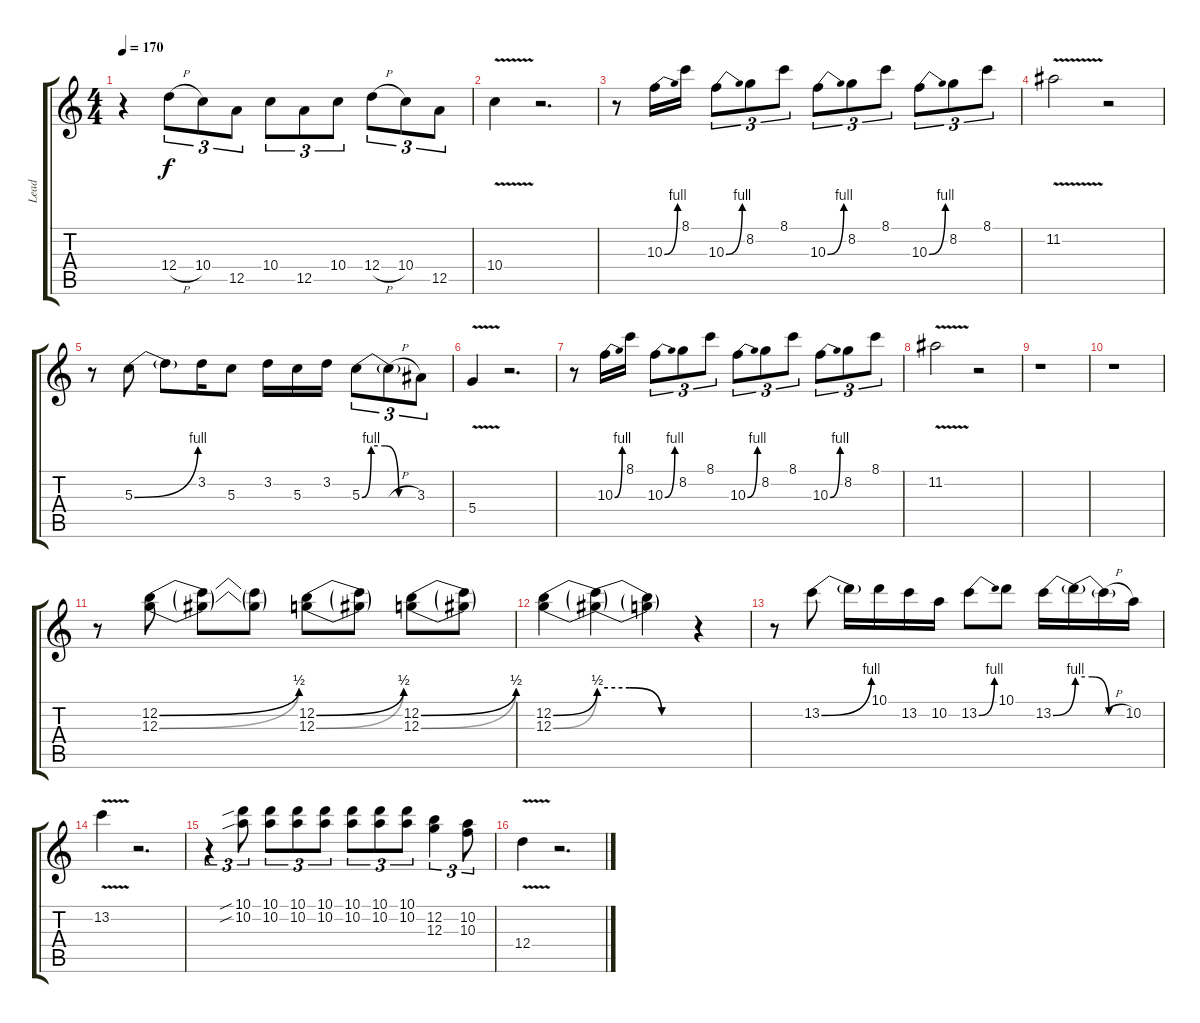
\track ("Lead" "Lead") {instrument overdrivenguitar}
\staff {score tabs}
\tuning (E4 B3 G3 D3 A2 E2) {hide}
\ts (4 4)
\tempo 170
\clef g2
\ks c
r.4{dy f} 12.4{h}.8{tu (3 2)} 10.4.8{tu (3 2)} 12.5.8{tu (3 2)} 10.4.8{tu (3 2)} 12.5.8{tu (3 2)} 10.4.8{tu (3 2)} 12.4{h}.8{tu (3 2)} 10.4.8{tu (3 2)} 12.5.8{tu (3 2)} |
10.4{v}.4 r.2{d} |
r.8 10.3{be (bend 0 0 60 4)}.16 8.1.16 10.3{be (bend 0 0 60 4)}.8{tu (3 2)} 8.2.8{tu (3 2)} 8.1.8{tu (3 2)} 10.3{be (bend 0 0 60 4)}.8{tu (3 2)} 8.2.8{tu (3 2)} 8.1.8{tu (3 2)} 10.3{be (bend 0 0 60 4)}.8{tu (3 2)} 8.2.8{tu (3 2)} 8.1.8{tu (3 2)} |
11.2{v}.2 r.2 |
r.8 5.3{be (bend 0 0 60 4)}.8 5.3{t}.8 3.2.16 5.3.8 3.2.16 5.3.16 3.2.16 5.3{be (custom 0 0 10 4 25 4 40 0 60 0)}.8{tu (3 2)} 5.3{h t}.8{tu (3 2)} 3.3.8{tu (3 2)} |
5.4{v}.4 r.2{d} |
r.8 10.3{be (bend 0 0 60 4)}.16 8.1.16 10.3{be (bend 0 0 60 4)}.8{tu (3 2)} 8.2.8{tu (3 2)} 8.1.8{tu (3 2)} 10.3{be (bend 0 0 60 4)}.8{tu (3 2)} 8.2.8{tu (3 2)} 8.1.8{tu (3 2)} 10.3{be (bend 0 0 60 4)}.8{tu (3 2)} 8.2.8{tu (3 2)} 8.1.8{tu (3 2)} |
11.2{v}.2 r.2 |
r.1 |
r.1 |
r.8 (12.2{be (bend 0 0 60 2)} 12.3{be (bend 0 0 60 2)}).8 (12.2{t} 12.3{t}).8 (12.2{t} 12.3{t}).8 (12.2{be (bend 0 0 60 2)} 12.3{be (bend 0 0 60 2)}).8 (12.2{t} 12.3{t}).8 (12.2{be (bend 0 0 60 2)} 12.3{be (bend 0 0 60 2)}).8 (12.2{t} 12.3{t}).8 |
(12.2{be (bend 0 0 60 2)} 12.3{be (bend 0 0 60 2)}).4 (12.2{be (custom 0 2 20 2 40 0 60 0) t} 12.3{be (custom 0 2 20 2 40 0 60 0) t}).4 (12.2{t} 12.3{t}).4 r.4 |
r.8 13.2{be (bend 0 0 60 4)}.8 13.2{t}.16 10.1.16 13.2.16 10.2.16 13.2{be (bend 0 0 60 4)}.8 10.1.8 13.2{be (bend 0 0 60 4)}.16 13.2{be (custom 0 4 20 4 40 0 60 0) t}.16 13.2{h t}.16 10.2.16 |
13.2{v}.4 r.2{d} |
r.4{tu (3 2)} (10.1{sib} 10.2{sib}).8{tu (3 2)} (10.1 10.2).8{tu (3 2)} (10.1 10.2).8{tu (3 2)} (10.1 10.2).8{tu (3 2)} (10.1 10.2).8{tu (3 2)} (10.1 10.2).8{tu (3 2)} (10.1 10.2).8{tu (3 2)} (12.2 12.3).4{tu (3 2)} (10.2 10.3).8{tu (3 2)} |
12.4{v}.4 r.2{d}
